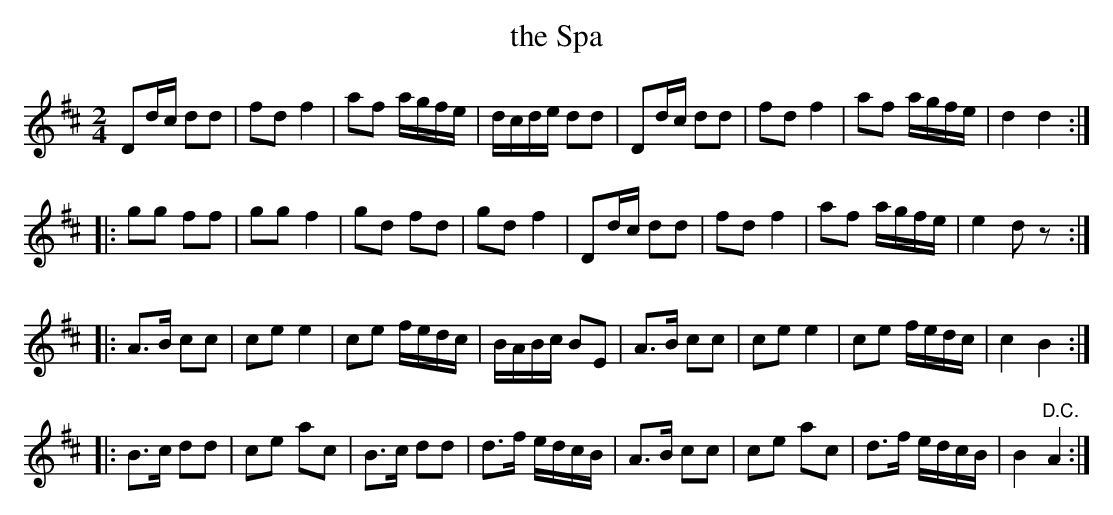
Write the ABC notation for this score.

X:1
T:the Spa
M:2/4
K:D major
D2dc d2d2| f2d2 f4| a2f2 agfe| dcde d2d2| \
D2dc d2d2| f2d2 f4| a2f2 agfe| d4 d4 ::
g2g2 f2f2| g2g2 f4| g2d2 f2d2| g2d2 f4|\
D2dc d2d2| f2d2 f4| a2f2 agfe| e4 d2z2::
 A3B c2c2| c2e2 e4| c2e2 fedc| BABc  B2E2|\
 A3B c2c2| c2e2 e4| c2e2 fedc| c4 B4 ::
 B3c d2d2| c2e2 a2c2| B3c d2d2| d3f edcB|\
 A3B c2c2| c2e2 a2c2| d3f edcB| B4 "D.C."A4:|
